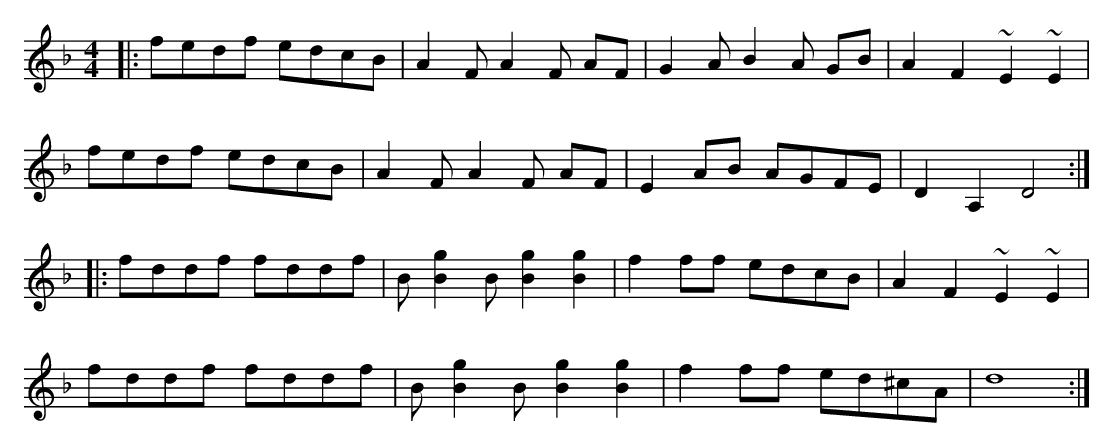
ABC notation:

X:1
M:4/4
K:Dmin
|:fedf edcB|A2F A2F AF|G2 A B2 A GB|A2 F2 ~E2 ~E2|
fedf edcB|A2F A2F AF|E2 AB AGFE|D2 A,2 D4:|
|:fddf fddf|B [g2B2] B [g2B2] [g2B2]|f2 ff edcB|A2 F2 ~E2 ~E2|
fddf fddf|B [g2B2] B [g2B2] [g2B2]|f2 ff ed^cA|d8:|
